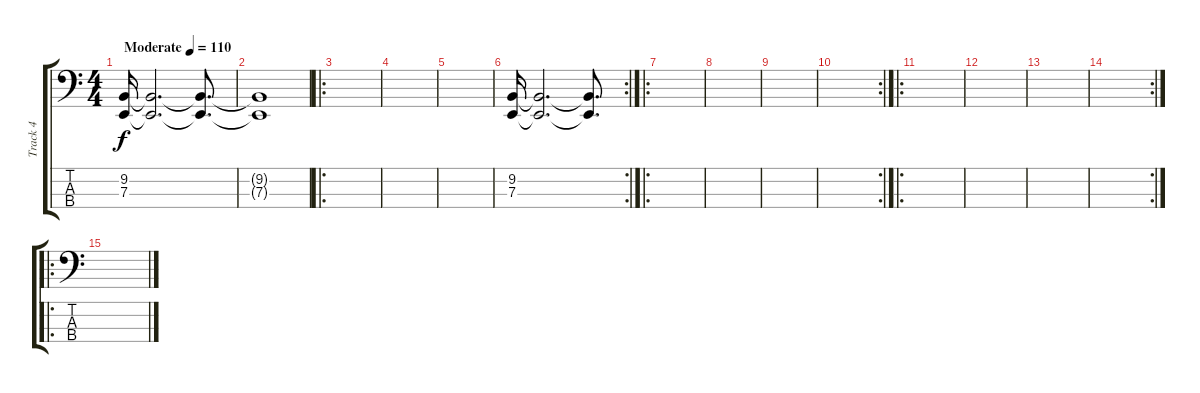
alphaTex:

\track ("Track 4" "Track 4") {instrument brightacousticpiano}
\staff {score tabs}
\tuning (G2 D2 A1 E1) {hide}
\ts (4 4)
\tempo (110 "Moderate")
\clef f4
\ks c
(9.2 7.3).16{dy f volume 0 instrument brightacousticpiano} (9.2{t} 7.3{t}).2{d volume 16} (9.2{t} 7.3{t}).8{d} |
(9.2{t} 7.3{t}).1 |
\ro
|
|
|
\rc 2
(9.2 7.3).16{volume 0} (9.2{t} 7.3{t}).2{d volume 16} (9.2{t} 7.3{t}).8{d} |
\ro
|
|
|
\rc 2
|
\ro
|
|
|
\rc 2
|
\ro
